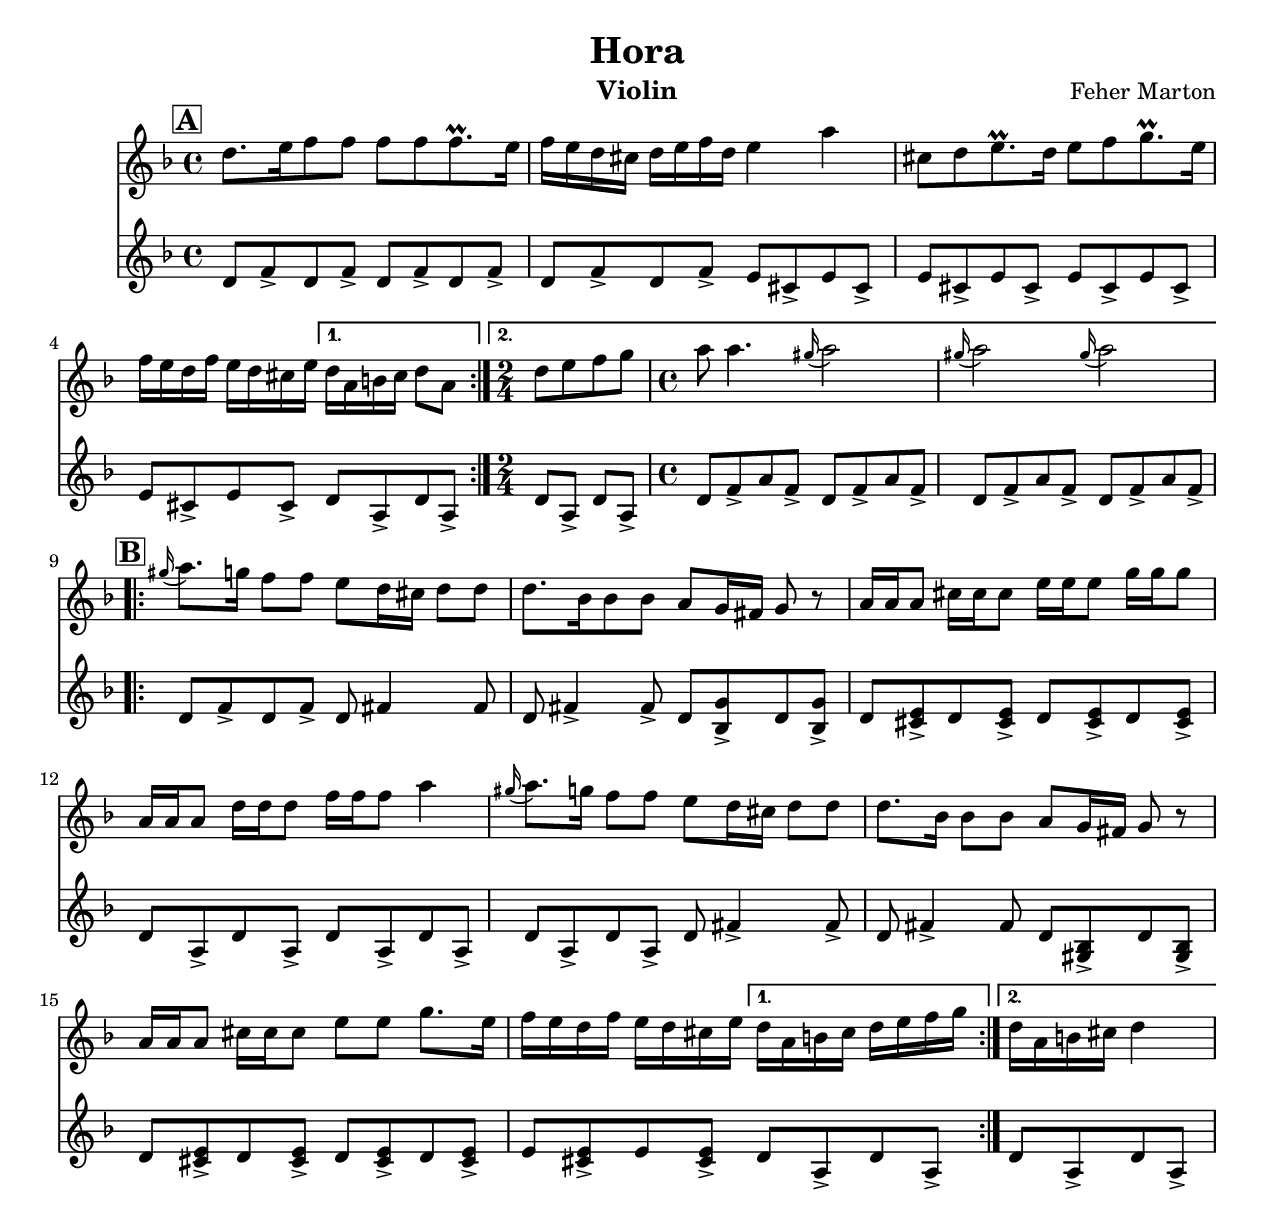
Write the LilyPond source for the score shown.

\version "2.24.0"
\include "english.ly"
%\pointAndClickOff
\paper{
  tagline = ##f
  print-all-headers = ##t
  #(set-paper-size "letter")
}
date = #(strftime "%d-%m-%Y" (localtime (current-time)))

%\markup{ \italic{ " Updated " \date  }  }

%\markup{ Got something to say? }

global = {
  \clef treble
  \key d \minor
  \time 4/4
  \set Score.rehearsalMarkFormatter = #format-mark-box-alphabet
}

%#################################### Melody ########################
melody = \relative c'' {
  \global
  %\partial 16*3 a16 d f   %lead in notes

  \repeat volta 2{
    \mark \default
    d8. [e16 f8 f] f [f f8.\prall e16]|
    f16 e d cs d e f d e4 a|
    cs,8 [d e8.\prall d16] e8[f g8.\prall e16]
    f16 e d f e d cs e
  }
  \alternative {
    {d16 a b cs d8 a }
    {
      \time 2/4
      d8 [e f g]
      \time 4/4
      a8 a4. \grace gs16 (a2)|
      \grace gs16 (a2) \grace gs16 (a2)
    }
  }

  \repeat volta 2{
    \mark \default
    \grace gs16(a8.) g16 f8 f e d16 cs d8 d|
    d8. [bf16 bf8 bf] a8 g16 fs g8 r|
    a16 a a8 cs16 cs cs8 e16 e e8 g16 g g8|
    a,16 a a8 d16 d d8 f16 f f8 a4|

    \grace gs16(a8.) g16 f8 f e d16 cs d8 d|
    d8. bf16 bf8 bf a8 g16 fs g8 r|
    a16 a a8 cs16 cs cs8 e e g8. e16|
    f16 e d f e d cs e
  }
  \alternative {
    {d16 a b cs d e f g }
    {d16 a b cs d4 }
  }

}

secund = \relative c'{
  \global
  d8 f-> d f-> d8 f-> d f->
  d8 f-> d f-> e cs-> e cs->
  e8 cs-> e cs-> e cs-> e cs->
  e8 cs-> e cs-> d a-> d a->

  \time 2/4
  d8 a-> d a->
  \time 4/4
  d8 f-> a f-> d8 f-> a f->
  d8 f-> a f-> d8 f-> a f->
  d8 f-> d f-> d fs4 fs8|
  d8 fs4->fs8-> d <bf g'>-> d<bf g'>-> |

  d8 <cs e>-> d8 <cs e>-> d8 <cs e>-> d8 <cs e>->
  d8 a->  d8 a->  d8 a->  d8 a->
  d8 a->  d8 a-> d fs4-> fs8->|
  d8 fs4-> fs8 d<gs, bf>-> d' <gs, bf>->|

  d'8 <cs e>-> d8 <cs e>-> d8 <cs e>-> d8 <cs e>->
  e8 <cs e>->e <cs e>-> d a-> d a->
  d8 a-> d a->



}
%################################# Lyrics #####################
%\addlyrics{  }
%################################# Chords #######################
harmonies = \chordmode {

}

\score {
  <<
    \new ChordNames {
      \set chordChanges = ##f
      \harmonies
    }
    \new Staff
    \melody
    \new Staff \secund
  >>
  \header{
    title= "Hora"
    subtitle=""
    composer= "Feher Marton"
    instrument = "Violin"
    arranger= ""
  }
  \midi{\tempo 4 = 120}
  \layout{indent = 1.0\cm}
}
%{
  % more verses:
  \markup{}
  \markup {
  \fill-line {
  \hspace #0.1 % distance from left margin
  \column {
  \line { "1."
  \column {
  ""
  }
  }
  \hspace #0.2 % vertical distance between verses
  \line { "2."
  \column {
  ""
  }
  }
  }
  \hspace #0.1  % horiz. distance between columns
  \column {
  \line { "3."
  \column {
  ""
  }
  }
  \hspace #0.2 % distance between verses
  \line { "4."
  \column {
  ""
  }
  }
  }
  \hspace #0.1 % distance to right margin
  }
  }

%}
